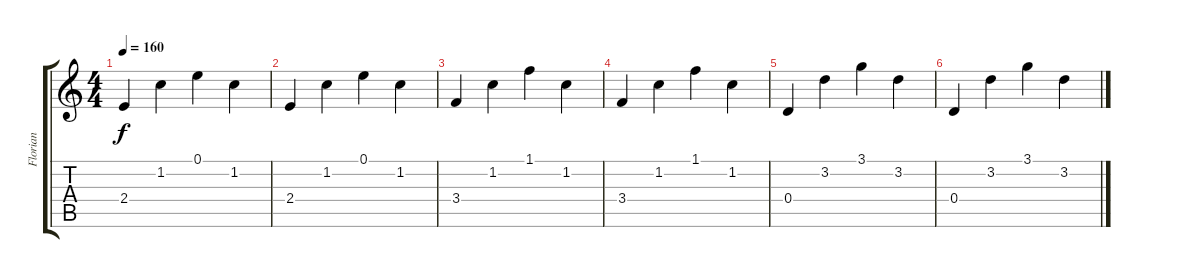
\track ("Florian" "Florian") {instrument electricguitarmuted}
\staff {score tabs}
\tuning (E4 B3 G3 D3 A2 E2) {hide}
\ts (4 4)
\tempo 160
\clef g2
\ks c
2.4.4{dy f} 1.2.4 0.1.4 1.2.4 |
2.4.4 1.2.4 0.1.4 1.2.4 |
3.4.4 1.2.4 1.1.4 1.2.4 |
3.4.4 1.2.4 1.1.4 1.2.4 |
0.4.4 3.2.4 3.1.4 3.2.4 |
0.4.4 3.2.4 3.1.4 3.2.4
